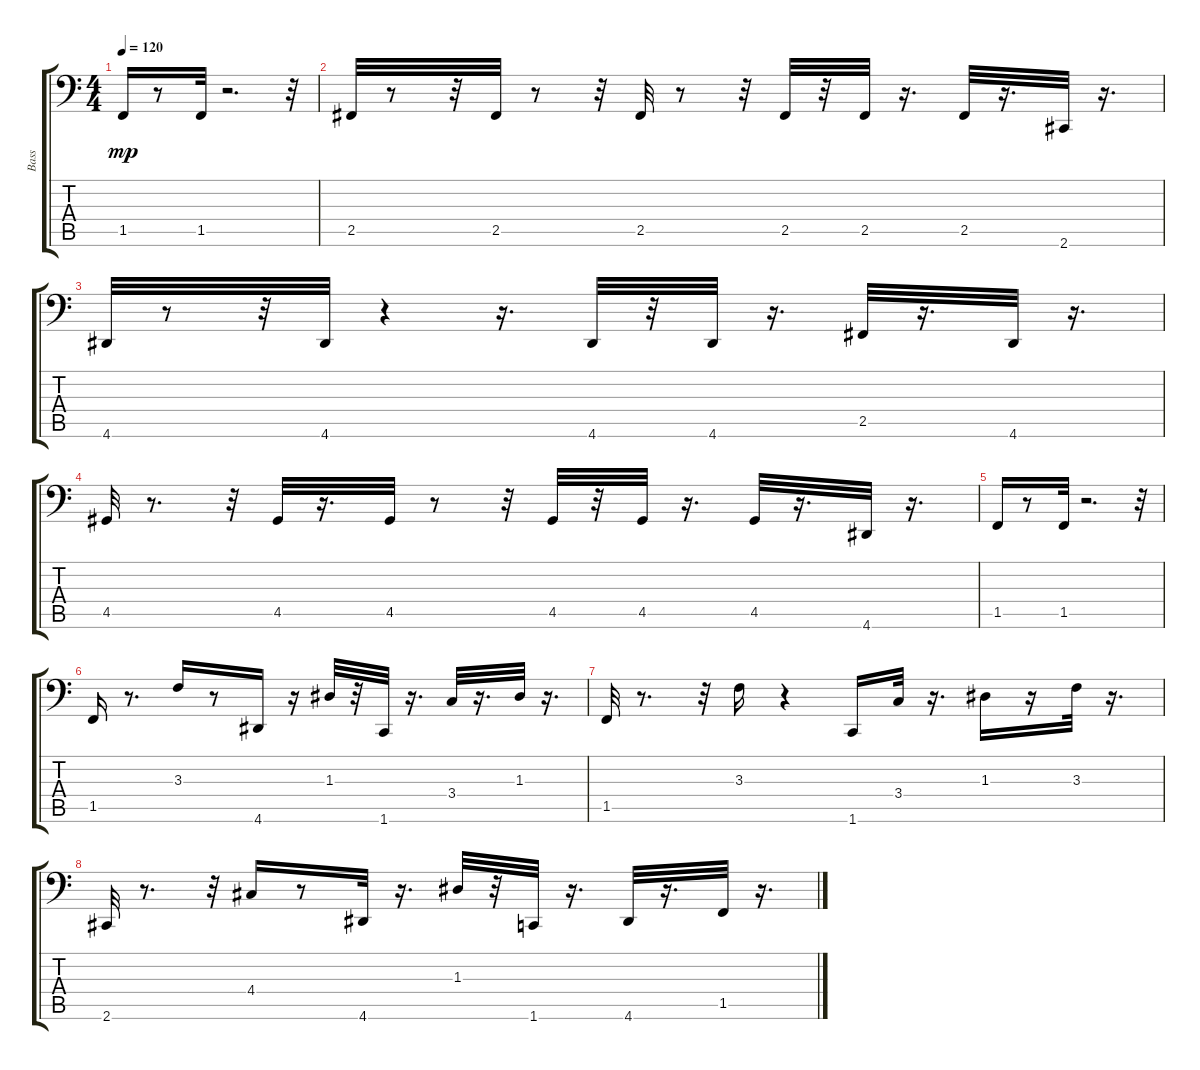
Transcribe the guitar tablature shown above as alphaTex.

\track ("Bass" "Bass") {instrument synthbass1}
\staff {score tabs}
\tuning (C3 G2 D2 A1 E1 B0) {hide}
\ts (4 4)
\tempo 120
\clef f4
\ks c
1.5.16{dy mp} r.8 1.5.32 r.2{d} r.32 |
2.5.32 r.8 r.32 2.5.32 r.8 r.32 2.5.32 r.8 r.32 2.5.32 r.32 2.5.32 r.16{d} 2.5.32 r.16{d} 2.6.32 r.16{d} |
4.6.32 r.8 r.32 4.6.32 r.4 r.16{d} 4.6.32 r.32 4.6.32 r.16{d} 2.5.32 r.16{d} 4.6.32 r.16{d} |
4.5.32 r.8{d} r.32 4.5.32 r.16{d} 4.5.32 r.8 r.32 4.5.32 r.32 4.5.32 r.16{d} 4.5.32 r.16{d} 4.6.32 r.16{d} |
1.5.16 r.8 1.5.32 r.2{d} r.32 |
1.5.16 r.8{d} 3.3.16 r.8 4.6.16 r.16 1.3.32 r.32 1.6.32 r.16{d} 3.4.32 r.16{d} 1.3.32 r.16{d} |
1.5.32 r.8{d} r.32 3.3.16 r.4 1.6.16 3.4.32 r.16{d} 1.3.16 r.16 3.3.32 r.16{d} |
2.6.32 r.8{d} r.32 4.4.16 r.8 4.6.32 r.16{d} 1.3.32 r.32 1.6.32 r.16{d} 4.6.32 r.16{d} 1.5.32 r.16{d}
